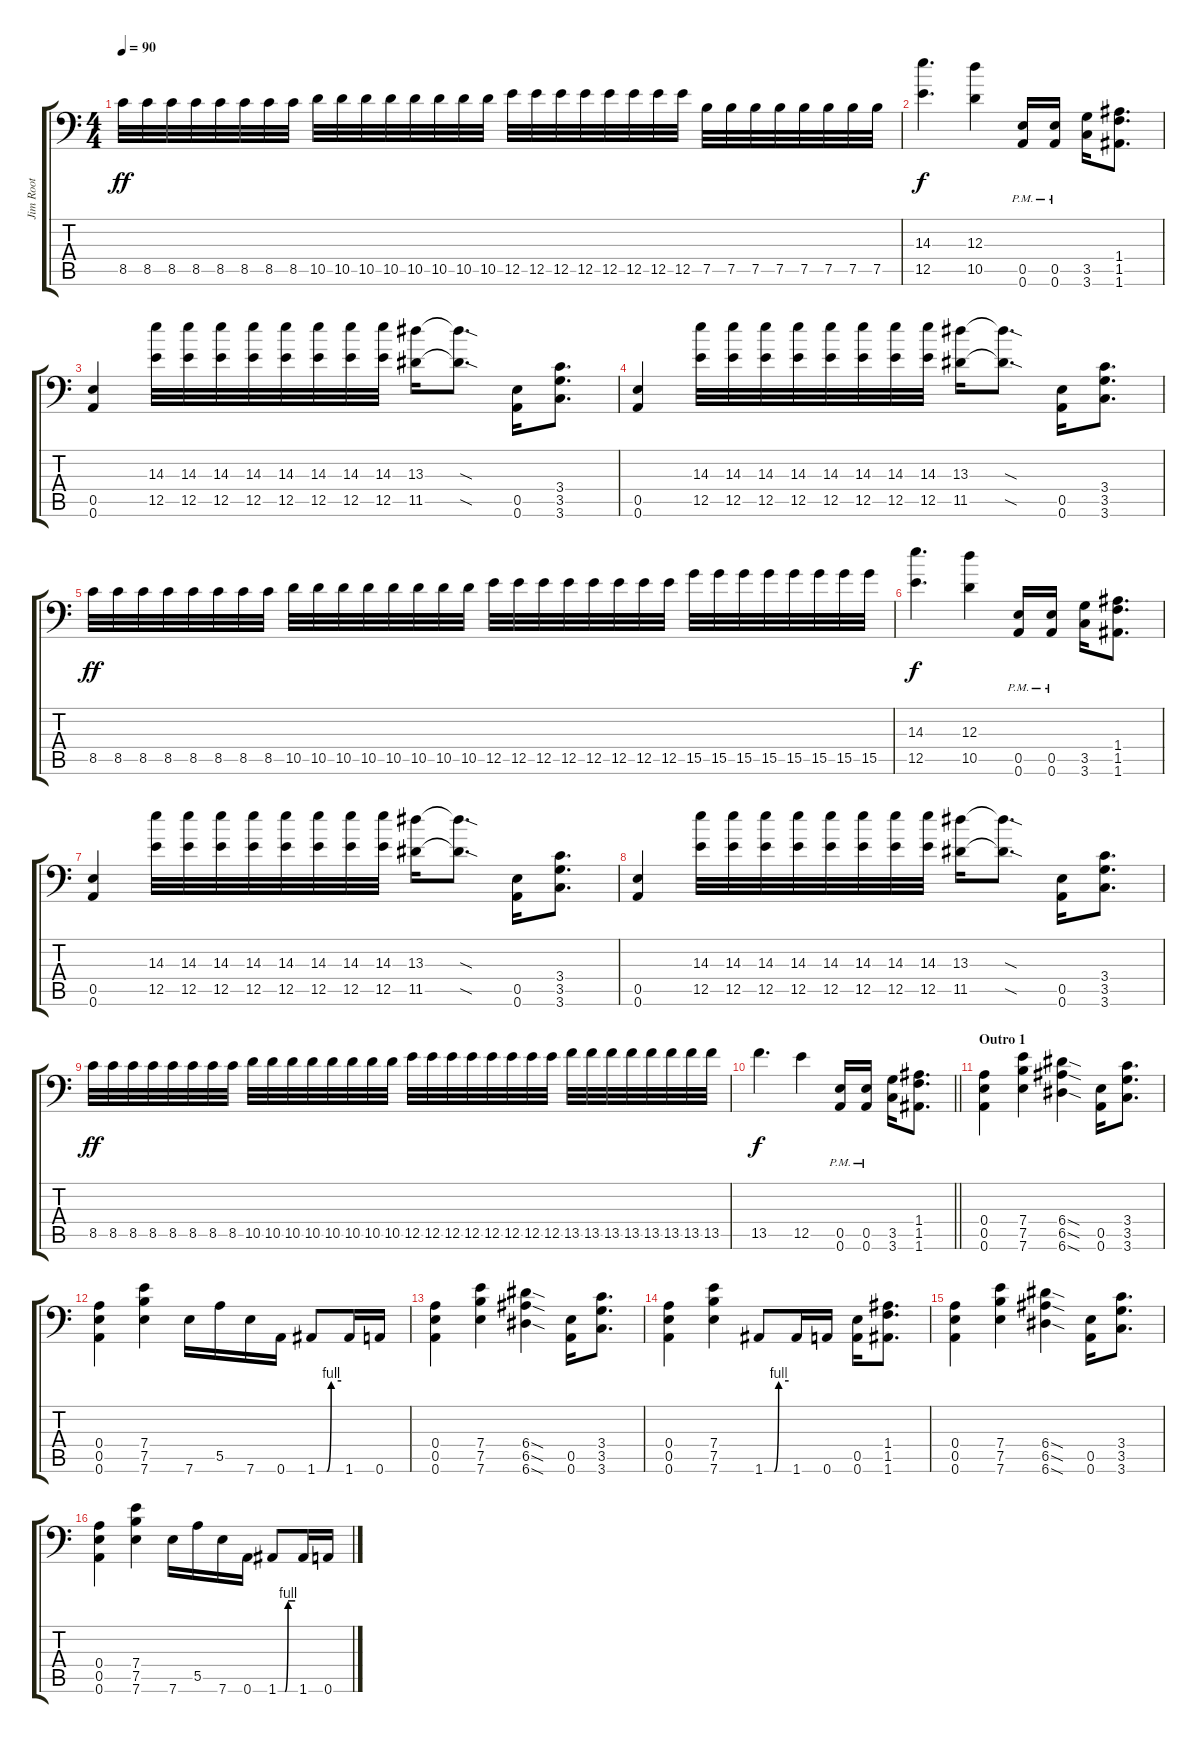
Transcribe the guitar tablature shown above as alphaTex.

\track ("Jim Root" "Jim Root") {instrument distortionguitar}
\staff {score tabs}
\tuning (B3 Gb3 D3 A2 E2 A1) {hide}
\ts (4 4)
\tempo 90
\clef f4
\ks c
8.5.32{dy ff} 8.5.32 8.5.32 8.5.32 8.5.32 8.5.32 8.5.32 8.5.32 10.5.32 10.5.32 10.5.32 10.5.32 10.5.32 10.5.32 10.5.32 10.5.32 12.5.32 12.5.32 12.5.32 12.5.32 12.5.32 12.5.32 12.5.32 12.5.32 7.5.32 7.5.32 7.5.32 7.5.32 7.5.32 7.5.32 7.5.32 7.5.32 |
(14.3 12.5).4{d dy f} (12.3 10.5).4 (0.5{pm} 0.6{pm}).16 (0.5{pm} 0.6{pm}).16 (3.5 3.6).16 (1.4 1.5 1.6).8{d} |
(0.5 0.6).4 (14.3 12.5).32 (14.3 12.5).32 (14.3 12.5).32 (14.3 12.5).32 (14.3 12.5).32 (14.3 12.5).32 (14.3 12.5).32 (14.3 12.5).32 (13.3 11.5).16 (13.3{sod t} 11.5{sod t}).8{d} (0.5 0.6).16 (3.4 3.5 3.6).8{d} |
(0.5 0.6).4 (14.3 12.5).32 (14.3 12.5).32 (14.3 12.5).32 (14.3 12.5).32 (14.3 12.5).32 (14.3 12.5).32 (14.3 12.5).32 (14.3 12.5).32 (13.3 11.5).16 (13.3{sod t} 11.5{sod t}).8{d} (0.5 0.6).16 (3.4 3.5 3.6).8{d} |
8.5.32{dy ff} 8.5.32 8.5.32 8.5.32 8.5.32 8.5.32 8.5.32 8.5.32 10.5.32 10.5.32 10.5.32 10.5.32 10.5.32 10.5.32 10.5.32 10.5.32 12.5.32 12.5.32 12.5.32 12.5.32 12.5.32 12.5.32 12.5.32 12.5.32 15.5.32 15.5.32 15.5.32 15.5.32 15.5.32 15.5.32 15.5.32 15.5.32 |
(14.3 12.5).4{d dy f} (12.3 10.5).4 (0.5{pm} 0.6{pm}).16 (0.5{pm} 0.6{pm}).16 (3.5 3.6).16 (1.4 1.5 1.6).8{d} |
(0.5 0.6).4 (14.3 12.5).32 (14.3 12.5).32 (14.3 12.5).32 (14.3 12.5).32 (14.3 12.5).32 (14.3 12.5).32 (14.3 12.5).32 (14.3 12.5).32 (13.3 11.5).16 (13.3{sod t} 11.5{sod t}).8{d} (0.5 0.6).16 (3.4 3.5 3.6).8{d} |
(0.5 0.6).4 (14.3 12.5).32 (14.3 12.5).32 (14.3 12.5).32 (14.3 12.5).32 (14.3 12.5).32 (14.3 12.5).32 (14.3 12.5).32 (14.3 12.5).32 (13.3 11.5).16 (13.3{sod t} 11.5{sod t}).8{d} (0.5 0.6).16 (3.4 3.5 3.6).8{d} |
8.5.32{dy ff} 8.5.32 8.5.32 8.5.32 8.5.32 8.5.32 8.5.32 8.5.32 10.5.32 10.5.32 10.5.32 10.5.32 10.5.32 10.5.32 10.5.32 10.5.32 12.5.32 12.5.32 12.5.32 12.5.32 12.5.32 12.5.32 12.5.32 12.5.32 13.5.32 13.5.32 13.5.32 13.5.32 13.5.32 13.5.32 13.5.32 13.5.32 |
\barLineRight lightlight
13.5.4{d dy f} 12.5.4 (0.5{pm} 0.6{pm}).16 (0.5{pm} 0.6{pm}).16 (3.5 3.6).16 (1.4 1.5 1.6).8{d} |
\section ("" "Outro 1")
(0.4 0.5 0.6).4 (7.4 7.5 7.6).4 (6.4{sod} 6.5{sod} 6.6{sod}).4 (0.5 0.6).16 (3.4 3.5 3.6).8{d} |
(0.4 0.5 0.6).4 (7.4 7.5 7.6).4 7.6.16 5.5.16 7.6.16 0.6.16 1.6{be (custom 0 0 24 0 35 4 60 4)}.8 1.6.16 0.6.16 |
(0.4 0.5 0.6).4 (7.4 7.5 7.6).4 (6.4{sod} 6.5{sod} 6.6{sod}).4 (0.5 0.6).16 (3.4 3.5 3.6).8{d} |
(0.4 0.5 0.6).4 (7.4 7.5 7.6).4 1.6{be (custom 0 0 24 0 35 4 60 4)}.8 1.6.16 0.6.16 (0.5 0.6).16 (1.4 1.5 1.6).8{d} |
(0.4 0.5 0.6).4 (7.4 7.5 7.6).4 (6.4{sod} 6.5{sod} 6.6{sod}).4 (0.5 0.6).16 (3.4 3.5 3.6).8{d} |
(0.4 0.5 0.6).4 (7.4 7.5 7.6).4 7.6.16 5.5.16 7.6.16 0.6.16 1.6{be (custom 0 0 24 0 35 4 60 4)}.8 1.6.16 0.6.16
